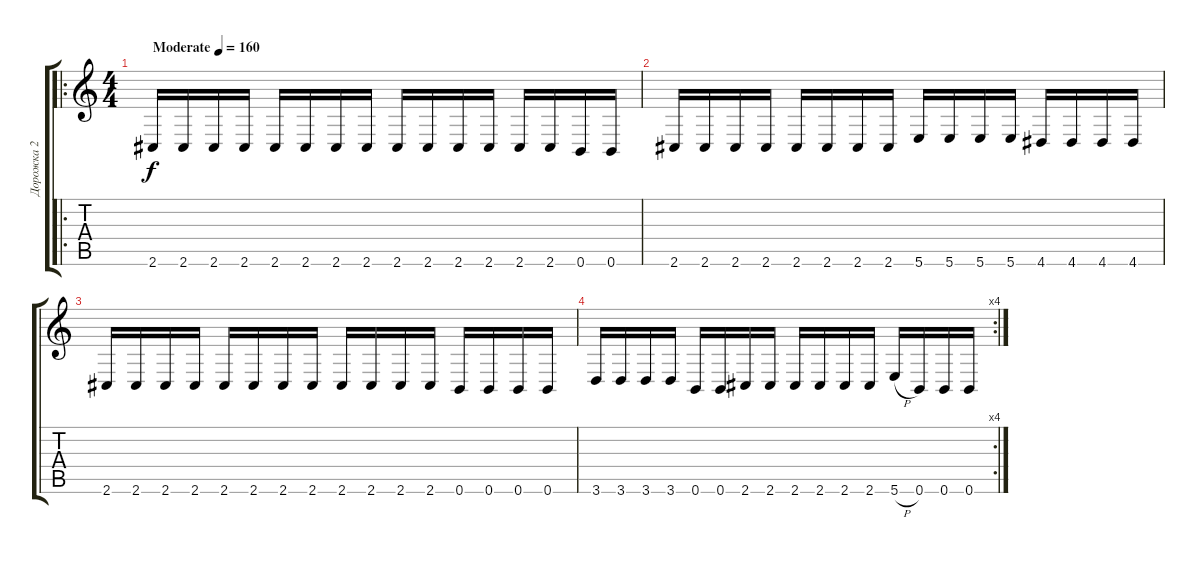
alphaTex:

\track ("Дорожка 2" "Дорожка 2") {instrument distortionguitar}
\staff {score tabs}
\tuning (B3 Gb3 D3 A2 E2 B1) {hide}
\ro
\ts (4 4)
\tempo (160 "Moderate")
\clef g2
\ks c
2.6.16{dy f instrument distortionguitar} 2.6.16 2.6.16 2.6.16 2.6.16 2.6.16 2.6.16 2.6.16 2.6.16 2.6.16 2.6.16 2.6.16 2.6.16 2.6.16 0.6.16 0.6.16 |
2.6.16 2.6.16 2.6.16 2.6.16 2.6.16 2.6.16 2.6.16 2.6.16 5.6.16 5.6.16 5.6.16 5.6.16 4.6.16 4.6.16 4.6.16 4.6.16 |
2.6.16 2.6.16 2.6.16 2.6.16 2.6.16 2.6.16 2.6.16 2.6.16 2.6.16 2.6.16 2.6.16 2.6.16 0.6.16 0.6.16 0.6.16 0.6.16 |
\rc 4
3.6.16 3.6.16 3.6.16 3.6.16 0.6.16 0.6.16 2.6.16 2.6.16 2.6.16 2.6.16 2.6.16 2.6.16 5.6{h}.16 0.6.16 0.6.16 0.6.16
